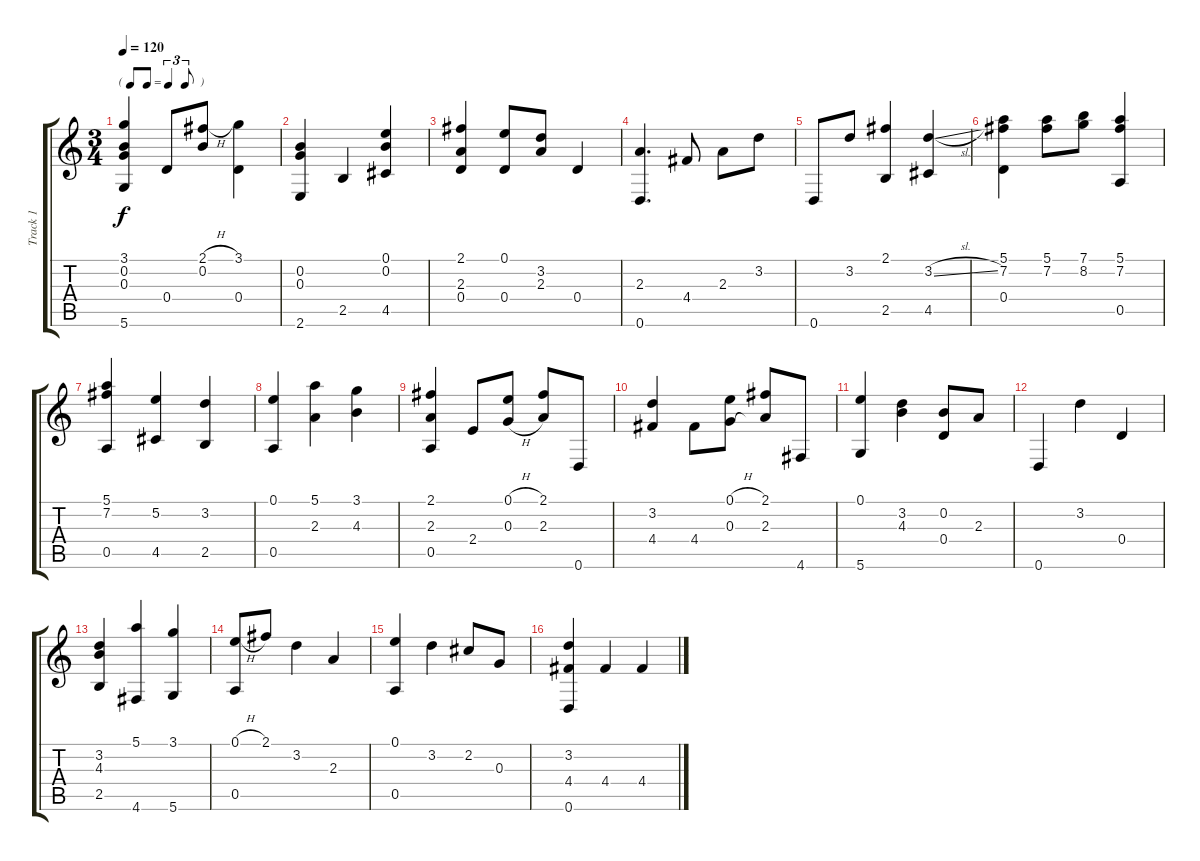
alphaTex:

\track ("Track 1" "Track 1") {instrument acousticguitarsteel}
\staff {score tabs}
\tuning (E4 B3 G3 D3 A2 D2) {hide}
\ts (3 4)
\tf triplet8th
\tempo 120
\clef g2
\ks c
(3.1 0.2 0.3 5.6).4{dy f} 0.4.8 (2.1{h} 0.2).8 (3.1 0.4).4 |
(0.2 0.3 2.6).4 2.5.4 (0.1 0.2 4.5).4 |
(2.1 2.3 0.4).4 (0.1 0.4).8 (3.2 2.3).8 0.4.4 |
(2.3 0.6).4{d} 4.4.8 2.3.8 3.2.8 |
0.6.8 3.2.8 (2.1 2.5).4 (3.2{sl} 4.5).4 |
(5.1 7.2 0.4).4 (5.1 7.2).8 (7.1 8.2).8 (5.1 7.2 0.5).4 |
(5.1 7.2 0.5).4 (5.2 4.5).4 (3.2 2.5).4 |
(0.1 0.5).4 (5.1 2.3).4 (3.1 4.3).4 |
(2.1 2.3 0.5).4 2.4.8 (0.1{h} 0.3{h}).8 (2.1 2.3).8 0.6.8 |
(3.2 4.4).4 4.4.8 (0.1{h} 0.3{h}).8 (2.1 2.3).8 4.6.8 |
(0.1 5.6).4 (3.2 4.3).4 (0.2 0.4).8 2.3.8 |
0.6.4 3.2.4 0.4.4 |
(3.2 4.3 2.5).4 (5.1 4.6).4 (3.1 5.6).4 |
(0.1{h} 0.5).8 2.1.8 3.2.4 2.3.4 |
(0.1 0.5).4 3.2.4 2.2.8 0.3.8 |
(3.2 4.4 0.6).4 4.4.4 4.4.4
